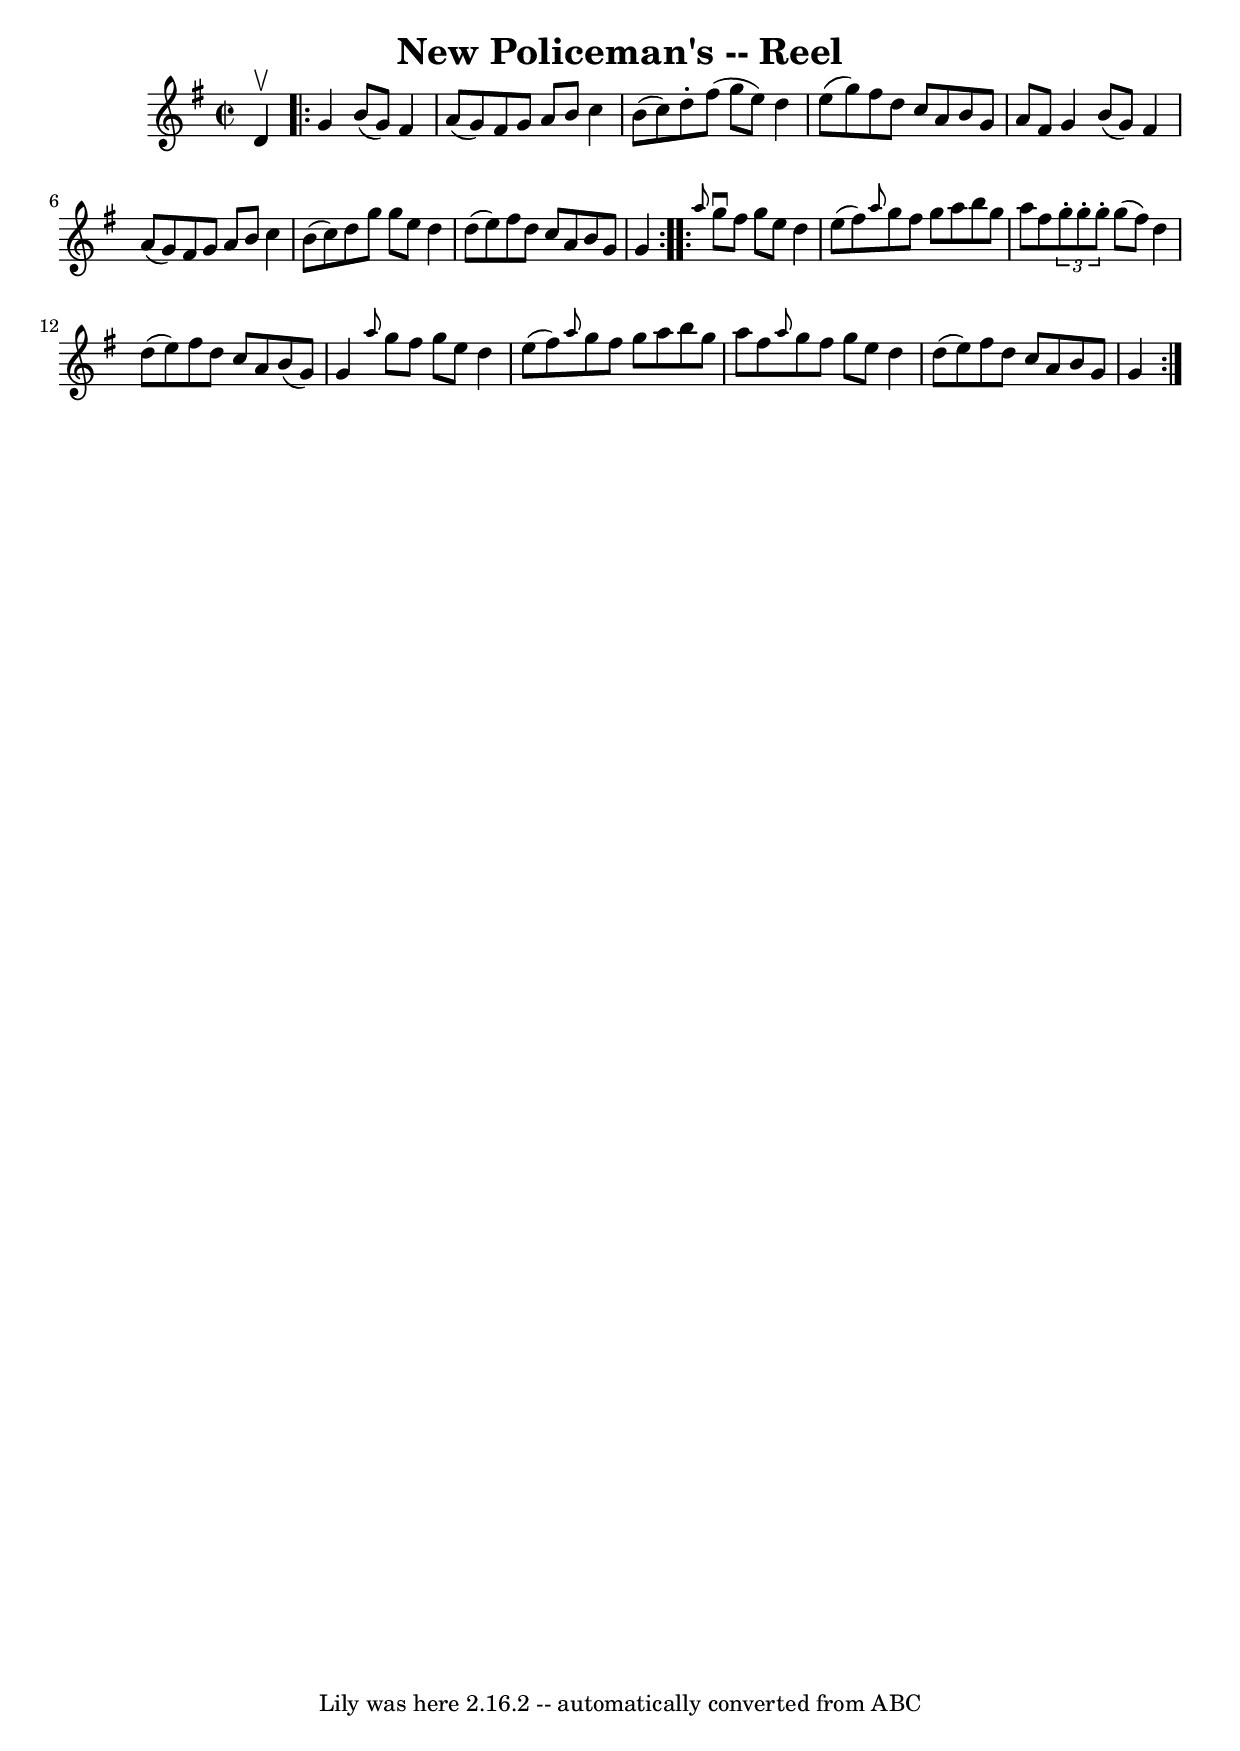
\version "2.16.2"
\include "Mammoth.ily"
\header {
  %% book = "Ryan's Mammoth Collection"
  crossRefNumber = "1"
  footnotes = "\\\\244\\\\Transcribed by Ray Davies ray:davies99.freeserve.co.uk"
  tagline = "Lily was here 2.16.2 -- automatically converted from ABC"
  title = "New Policeman's -- Reel"

}
voicedefault =  {


  \override Staff.TimeSignature #'style = #'C
  \time 2/2 
  \key g \major
  d'4^\upbow 
  \repeat volta 2 {
    g'4 b'8 (g'8 
    ) fis'4 a'8 (g'8)   |
    fis'8 g'8 a'8 b'8 c''4  
    b'8 (c''8)   |
    d''8-. fis''8 (g''8 e''8) d''4    
    e''8 (g''8)   |
    fis''8 d''8 c''8 a'8 b'8 g'8    
    a'8 fis'8    |
    g'4 b'8 (g'8) fis'4 a'8 (g'8)  
    |
    fis'8 g'8 a'8 b'8 c''4 b'8 (c''8)   |
    
    d''8 g''8 g''8 e''8 d''4 d''8 (e''8)   |
    fis''8   
    d''8 c''8 a'8 b'8 g'8 g'4    
  }     
  \repeat volta 2 {
    \grace {   
      a''8  
    } g''8^\downbow fis''8 g''8 e''8 d''4 e''8 (fis''8-)   |
    \grace { a''8  
	   } g''8 fis''8 g''8 a''8 b''8    
    g''8 a''8 fis''8    |
    \times 2/3 { g''8-. g''8-. g''8-. 

	       } g''8 (fis''8) d''4 d''8 (e''8)   |
    fis''8 d''8 
    c''8 a'8 b'8 (g'8) g'4    |
    \grace { a''8  
	   }   
    g''8 fis''8 g''8 e''8 d''4 e''8 (fis''8)   |
    
    \grace { a''8  
	   } g''8 fis''8 g''8 a''8 b''8 g''8 a''8    
    fis''8    |
    \grace { a''8  
	   } g''8 fis''8 g''8 e''8 d''4 
    d''8 (e''8)   |
    fis''8 d''8 c''8 a'8 b'8 g'8   
    g'4    
  }   

}

\score{
  <<

    \context Staff="default"
    {
      \voicedefault 
      
    }

  >>
  \layout {
    
  }
  \midi {
  }

}
